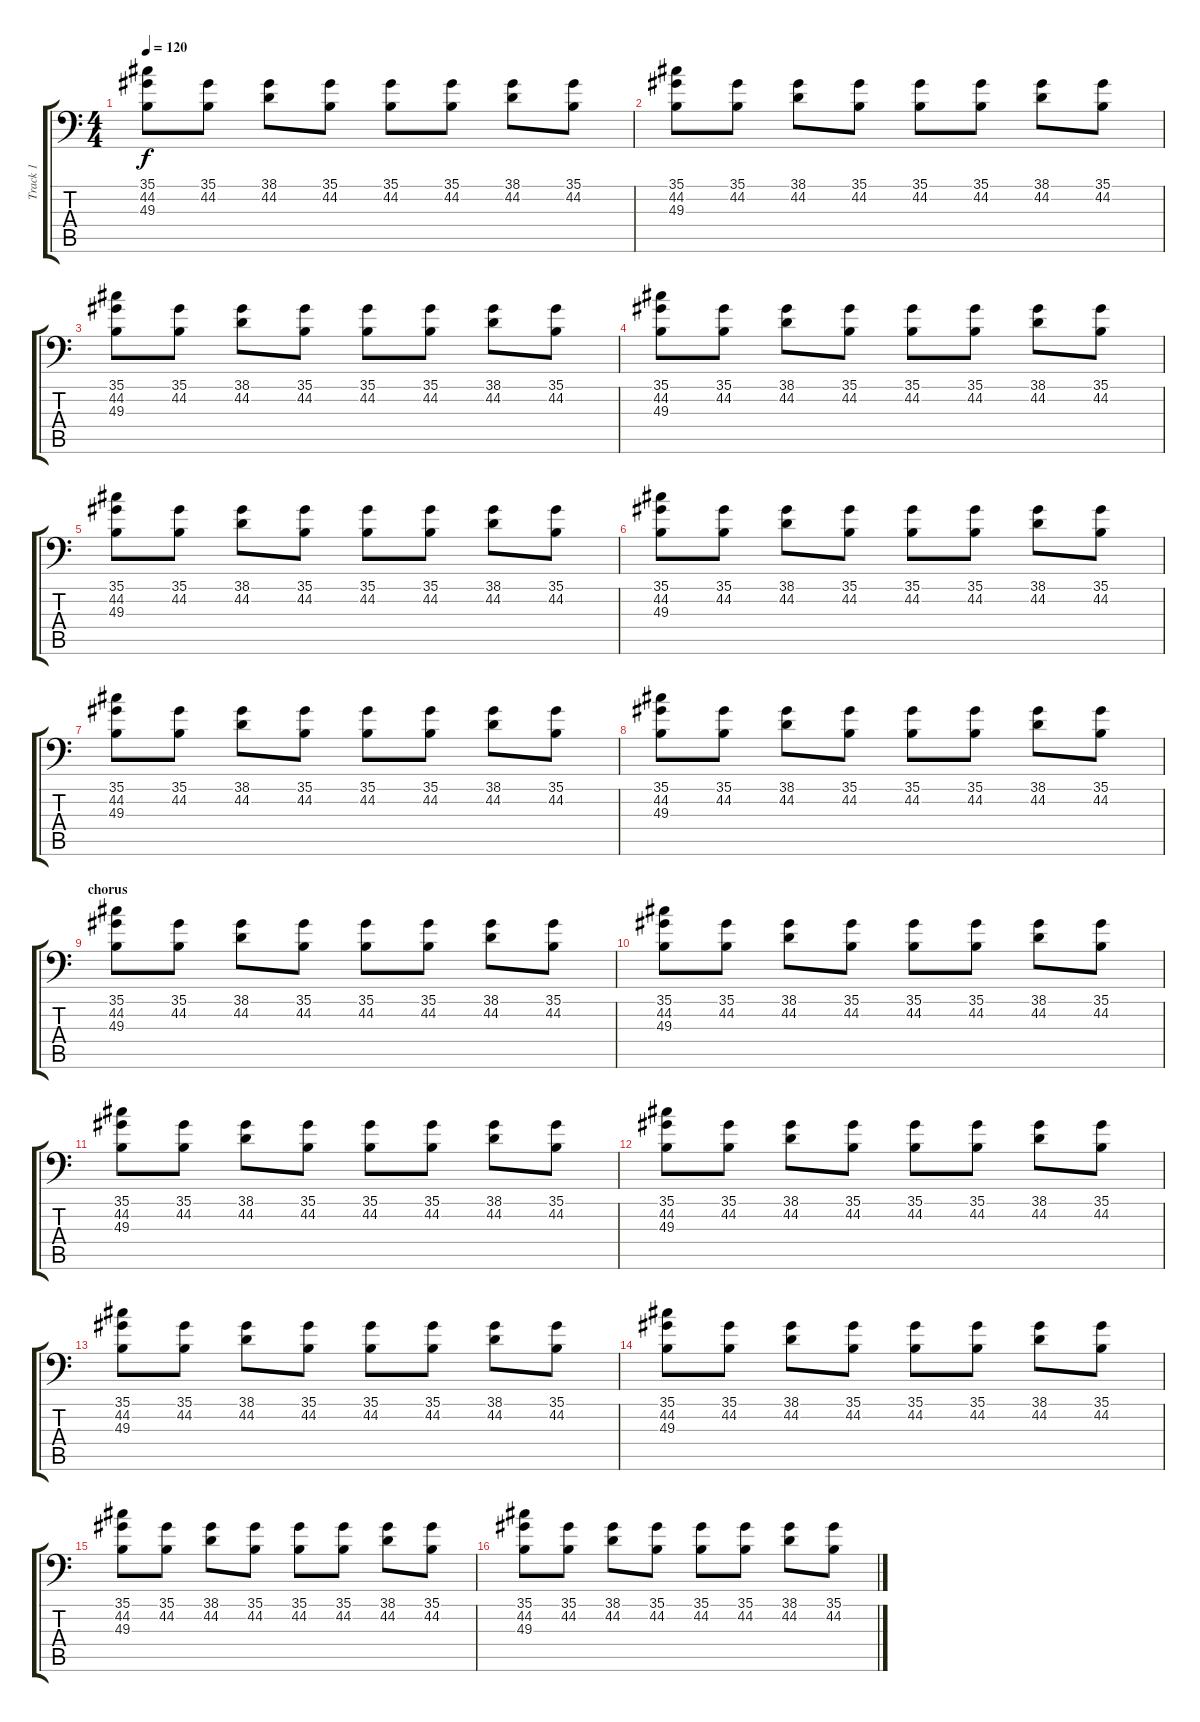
\track ("Track 1" "Track 1") {instrument acousticgrandpiano}
\staff {score tabs}
\tuning (C-1 C-1 C-1 C-1 C-1 C-1) {hide}
\ts (4 4)
\tempo 120
\clef f4
\ks c
(35.1 44.2 49.3).8{dy f} (35.1 44.2).8 (38.1 44.2).8 (35.1 44.2).8 (35.1 44.2).8 (35.1 44.2).8 (38.1 44.2).8 (35.1 44.2).8 |
(35.1 44.2 49.3).8 (35.1 44.2).8 (38.1 44.2).8 (35.1 44.2).8 (35.1 44.2).8 (35.1 44.2).8 (38.1 44.2).8 (35.1 44.2).8 |
(35.1 44.2 49.3).8 (35.1 44.2).8 (38.1 44.2).8 (35.1 44.2).8 (35.1 44.2).8 (35.1 44.2).8 (38.1 44.2).8 (35.1 44.2).8 |
(35.1 44.2 49.3).8 (35.1 44.2).8 (38.1 44.2).8 (35.1 44.2).8 (35.1 44.2).8 (35.1 44.2).8 (38.1 44.2).8 (35.1 44.2).8 |
(35.1 44.2 49.3).8 (35.1 44.2).8 (38.1 44.2).8 (35.1 44.2).8 (35.1 44.2).8 (35.1 44.2).8 (38.1 44.2).8 (35.1 44.2).8 |
(35.1 44.2 49.3).8 (35.1 44.2).8 (38.1 44.2).8 (35.1 44.2).8 (35.1 44.2).8 (35.1 44.2).8 (38.1 44.2).8 (35.1 44.2).8 |
(35.1 44.2 49.3).8 (35.1 44.2).8 (38.1 44.2).8 (35.1 44.2).8 (35.1 44.2).8 (35.1 44.2).8 (38.1 44.2).8 (35.1 44.2).8 |
(35.1 44.2 49.3).8 (35.1 44.2).8 (38.1 44.2).8 (35.1 44.2).8 (35.1 44.2).8 (35.1 44.2).8 (38.1 44.2).8 (35.1 44.2).8 |
\section ("" "chorus")
(35.1 44.2 49.3).8 (35.1 44.2).8 (38.1 44.2).8 (35.1 44.2).8 (35.1 44.2).8 (35.1 44.2).8 (38.1 44.2).8 (35.1 44.2).8 |
(35.1 44.2 49.3).8 (35.1 44.2).8 (38.1 44.2).8 (35.1 44.2).8 (35.1 44.2).8 (35.1 44.2).8 (38.1 44.2).8 (35.1 44.2).8 |
(35.1 44.2 49.3).8 (35.1 44.2).8 (38.1 44.2).8 (35.1 44.2).8 (35.1 44.2).8 (35.1 44.2).8 (38.1 44.2).8 (35.1 44.2).8 |
(35.1 44.2 49.3).8 (35.1 44.2).8 (38.1 44.2).8 (35.1 44.2).8 (35.1 44.2).8 (35.1 44.2).8 (38.1 44.2).8 (35.1 44.2).8 |
(35.1 44.2 49.3).8 (35.1 44.2).8 (38.1 44.2).8 (35.1 44.2).8 (35.1 44.2).8 (35.1 44.2).8 (38.1 44.2).8 (35.1 44.2).8 |
(35.1 44.2 49.3).8 (35.1 44.2).8 (38.1 44.2).8 (35.1 44.2).8 (35.1 44.2).8 (35.1 44.2).8 (38.1 44.2).8 (35.1 44.2).8 |
(35.1 44.2 49.3).8 (35.1 44.2).8 (38.1 44.2).8 (35.1 44.2).8 (35.1 44.2).8 (35.1 44.2).8 (38.1 44.2).8 (35.1 44.2).8 |
(35.1 44.2 49.3).8 (35.1 44.2).8 (38.1 44.2).8 (35.1 44.2).8 (35.1 44.2).8 (35.1 44.2).8 (38.1 44.2).8 (35.1 44.2).8
